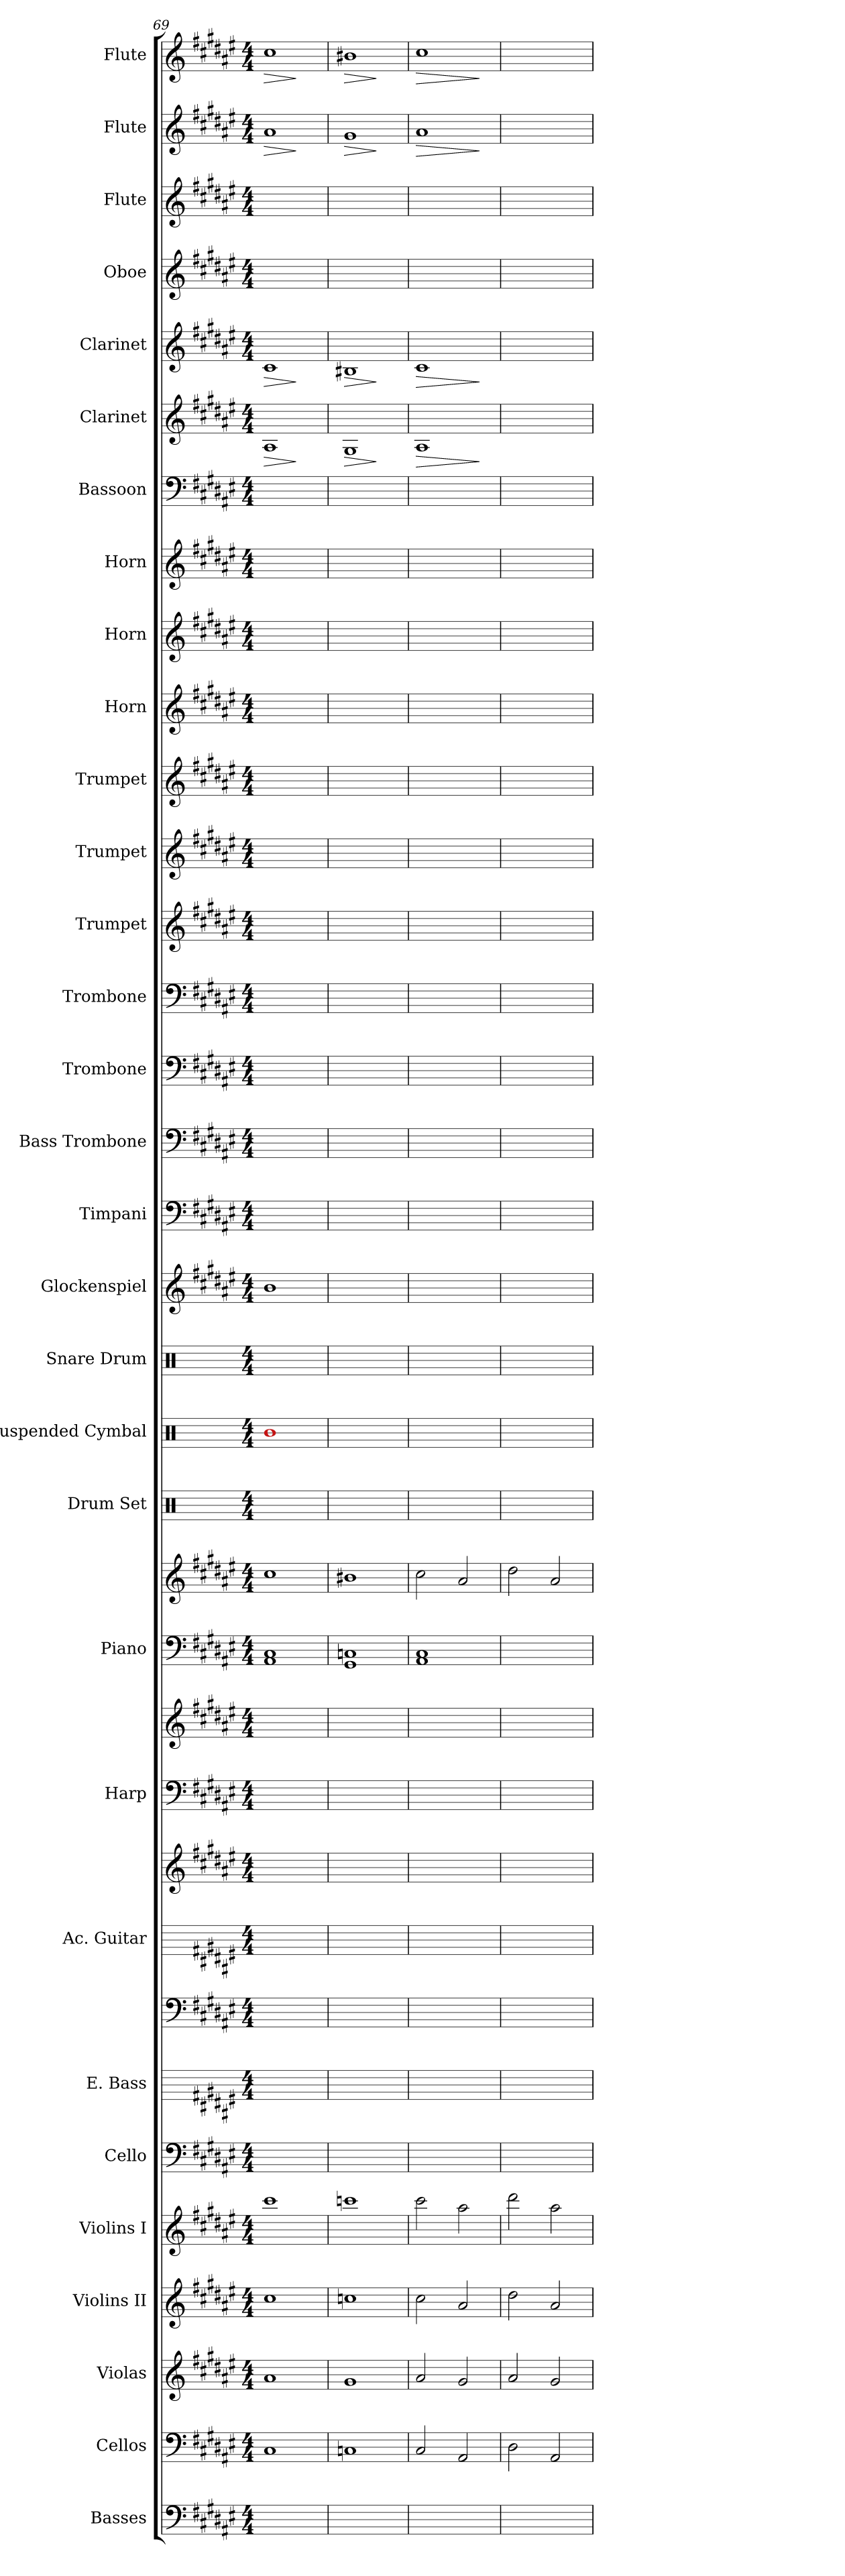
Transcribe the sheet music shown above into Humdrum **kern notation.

**kern	**kern	**kern	**kern	**kern	**kern	**kern	**kern	**kern	**kern	**kern	**kern	**kern	**kern	**kern	**kern	**kern	**kern	**kern	**kern	**kern	**kern	**kern	**kern	**kern	**kern	**kern	**kern	**kern	**kern	**dynam	**kern	**dynam	**kern	**kern	**kern	**dynam	**kern	**dynam
*part31	*part30	*part29	*part28	*part27	*part26	*part25	*part25	*part24	*part24	*part23	*part23	*part22	*part22	*part21	*part20	*part19	*part18	*part17	*part16	*part15	*part14	*part13	*part12	*part11	*part10	*part9	*part8	*part7	*part6	*part6	*part5	*part5	*part4	*part3	*part2	*part2	*part1	*part1
*staff35	*staff34	*staff33	*staff32	*staff31	*staff30	*staff29	*staff28	*staff27	*staff26	*staff25	*staff24	*staff23	*staff22	*staff21	*staff20	*staff19	*staff18	*staff17	*staff16	*staff15	*staff14	*staff13	*staff12	*staff11	*staff10	*staff9	*staff8	*staff7	*staff6	*staff6	*staff5	*staff5	*staff4	*staff3	*staff2	*staff2	*staff1	*staff1
*I"Basses	*I"Cellos	*I"Violas	*I"Violins II	*I"Violins I	*I"Cello	*I"E. Bass	*	*I"Ac. Guitar	*	*I"Harp	*	*I"Piano	*	*I"Drum Set	*I"Suspended Cymbal	*I"Snare Drum	*I"Glockenspiel	*I"Timpani	*I"Bass Trombone	*I"Trombone	*I"Trombone	*I"Trumpet	*I"Trumpet	*I"Trumpet	*I"Horn	*I"Horn	*I"Horn	*I"Bassoon	*I"Clarinet	*	*I"Clarinet	*	*I"Oboe	*I"Flute	*I"Flute	*	*I"Flute	*
*	*	*	*	*	*	*	*	*	*	*	*	*	*	*	*I'Cym	*I'Sn Dr	*	*	*	*	*	*	*	*	*	*	*	*	*	*	*	*	*	*	*	*	*	*
*clefF4	*clefF4	*clefG2	*clefG2	*clefG2	*clefF4	*	*clefF4	*	*clefG2	*clefF4	*clefG2	*clefF4	*clefG2	*clefX	*clefX	*clefX	*clefG2	*clefF4	*clefF4	*clefF4	*clefF4	*clefG2	*clefG2	*clefG2	*clefG2	*clefG2	*clefG2	*clefF4	*clefG2	*	*clefG2	*	*clefG2	*clefG2	*clefG2	*	*clefG2	*
*ITrd7c12	*	*	*	*	*	*ITrd7c12	*ITrd7c12	*ITrd7c12	*ITrd7c12	*	*	*	*	*	*	*	*ITrd-14c-24	*	*	*	*	*	*	*	*	*	*	*	*	*	*	*	*	*ITrd-7c-12	*	*	*	*
*k[f#c#g#d#a#e#]	*k[f#c#g#d#a#e#]	*k[f#c#g#d#a#e#]	*k[f#c#g#d#a#e#]	*k[f#c#g#d#a#e#]	*k[f#c#g#d#a#e#]	*k[f#c#g#d#a#e#]	*k[f#c#g#d#a#e#]	*k[f#c#g#d#a#e#]	*k[f#c#g#d#a#e#]	*k[f#c#g#d#a#e#]	*k[f#c#g#d#a#e#]	*k[f#c#g#d#a#e#]	*k[f#c#g#d#a#e#]	*	*	*	*k[f#c#g#d#a#e#]	*k[f#c#g#d#a#e#]	*k[f#c#g#d#a#e#]	*k[f#c#g#d#a#e#]	*k[f#c#g#d#a#e#]	*k[f#c#g#d#a#e#]	*k[f#c#g#d#a#e#]	*k[f#c#g#d#a#e#]	*k[f#c#g#d#a#e#]	*k[f#c#g#d#a#e#]	*k[f#c#g#d#a#e#]	*k[f#c#g#d#a#e#]	*k[f#c#g#d#a#e#]	*	*k[f#c#g#d#a#e#]	*	*k[f#c#g#d#a#e#]	*k[f#c#g#d#a#e#]	*k[f#c#g#d#a#e#]	*	*k[f#c#g#d#a#e#]	*
*F#:	*F#:	*F#:	*F#:	*F#:	*F#:	*F#:	*F#:	*F#:	*F#:	*F#:	*F#:	*F#:	*F#:	*	*	*	*F#:	*F#:	*F#:	*F#:	*F#:	*F#:	*F#:	*F#:	*F#:	*F#:	*F#:	*F#:	*F#:	*	*F#:	*	*F#:	*F#:	*F#:	*	*F#:	*
*M4/4	*M4/4	*M4/4	*M4/4	*M4/4	*M4/4	*M4/4	*M4/4	*M4/4	*M4/4	*M4/4	*M4/4	*M4/4	*M4/4	*M4/4	*M4/4	*M4/4	*M4/4	*M4/4	*M4/4	*M4/4	*M4/4	*M4/4	*M4/4	*M4/4	*M4/4	*M4/4	*M4/4	*M4/4	*M4/4	*	*M4/4	*	*M4/4	*M4/4	*M4/4	*	*M4/4	*
=69	=69	=69	=69	=69	=69	=69	=69	=69	=69	=69	=69	=69	=69	=69	=69	=69	=69	=69	=69	=69	=69	=69	=69	=69	=69	=69	=69	=69	=69	=69	=69	=69	=69	=69	=69	=69	=69	=69
!	!	!	!	!	!	!	!	!	!	!	!	!	!	!	!	!	!	!	!	!	!	!	!	!	!	!	!	!	!	!LO:HP:b	!	!LO:HP:b	!	!	!	!LO:HP:b	!	!LO:HP:b
1ryy	1C#	1a#	1cc#	1ccc#	1ryy	1ryy	1ryy	1ryy	1ryy	1ryy	1ryy	1C# 1AA#	1cc#	1ryy	1b	1ryy	1bbb	1ryy	1ryy	1ryy	1ryy	1ryy	1ryy	1ryy	1ryy	1ryy	1ryy	1ryy	1A#	>	1c#	>	1ryy	1ryy	1a#	>	1cc#	>
.	.	.	.	.	.	.	.	.	.	.	.	.	.	.	.	.	.	.	.	.	.	.	.	.	.	.	.	.	.	]	.	]	.	.	.	]	.	]
=70	=70	=70	=70	=70	=70	=70	=70	=70	=70	=70	=70	=70	=70	=70	=70	=70	=70	=70	=70	=70	=70	=70	=70	=70	=70	=70	=70	=70	=70	=70	=70	=70	=70	=70	=70	=70	=70	=70
!	!	!	!	!	!	!	!	!	!	!	!	!	!	!	!	!	!	!	!	!	!	!	!	!	!	!	!	!	!	!LO:HP:b	!	!LO:HP:b	!	!	!	!LO:HP:b	!	!LO:HP:b
1ryy	1Cn	1g#	1ccn	1cccn	1ryy	1ryy	1ryy	1ryy	1ryy	1ryy	1ryy	1Cn 1GG#	1b#X	1ryy	1ryy	1ryy	1ryy	1ryy	1ryy	1ryy	1ryy	1ryy	1ryy	1ryy	1ryy	1ryy	1ryy	1ryy	1G#	>	1B#X	>	1ryy	1ryy	1g#	>	1b#X	>
.	.	.	.	.	.	.	.	.	.	.	.	.	.	.	.	.	.	.	.	.	.	.	.	.	.	.	.	.	.	]	.	]	.	.	.	]	.	]
=71	=71	=71	=71	=71	=71	=71	=71	=71	=71	=71	=71	=71	=71	=71	=71	=71	=71	=71	=71	=71	=71	=71	=71	=71	=71	=71	=71	=71	=71	=71	=71	=71	=71	=71	=71	=71	=71	=71
!	!	!	!	!	!	!	!	!	!	!	!	!	!	!	!	!	!	!	!	!	!	!	!	!	!	!	!	!	!	!LO:HP:b	!	!LO:HP:b	!	!	!	!LO:HP:b	!	!LO:HP:b
1ryy	2C#	2a#	2cc#	2ccc#	1ryy	1ryy	1ryy	1ryy	1ryy	1ryy	1ryy	1C# 1AA#	2cc#	1ryy	1ryy	1ryy	1ryy	1ryy	1ryy	1ryy	1ryy	1ryy	1ryy	1ryy	1ryy	1ryy	1ryy	1ryy	1A#	>	1c#	>	1ryy	1ryy	1a#	>	1cc#	>
.	2AA#	2g#	2a#	2aa#	.	.	.	.	.	.	.	.	2a#	.	.	.	.	.	.	.	.	.	.	.	.	.	.	.	.	.	.	.	.	.	.	.	.	.
.	.	.	.	.	.	.	.	.	.	.	.	.	.	.	.	.	.	.	.	.	.	.	.	.	.	.	.	.	.	]	.	]	.	.	.	]	.	]
=72	=72	=72	=72	=72	=72	=72	=72	=72	=72	=72	=72	=72	=72	=72	=72	=72	=72	=72	=72	=72	=72	=72	=72	=72	=72	=72	=72	=72	=72	=72	=72	=72	=72	=72	=72	=72	=72	=72
1ryy	2D#	2a#	2dd#	2ddd#	1ryy	1ryy	1ryy	1ryy	1ryy	1ryy	1ryy	1ryy	2dd#	1ryy	1ryy	1ryy	1ryy	1ryy	1ryy	1ryy	1ryy	1ryy	1ryy	1ryy	1ryy	1ryy	1ryy	1ryy	1ryy	.	1ryy	.	1ryy	1ryy	1ryy	.	1ryy	.
.	2AA#	2g#	2a#	2aa#	.	.	.	.	.	.	.	.	2a#	.	.	.	.	.	.	.	.	.	.	.	.	.	.	.	.	.	.	.	.	.	.	.	.	.
=	=	=	=	=	=	=	=	=	=	=	=	=	=	=	=	=	=	=	=	=	=	=	=	=	=	=	=	=	=	=	=	=	=	=	=	=	=	=
*-	*-	*-	*-	*-	*-	*-	*-	*-	*-	*-	*-	*-	*-	*-	*-	*-	*-	*-	*-	*-	*-	*-	*-	*-	*-	*-	*-	*-	*-	*-	*-	*-	*-	*-	*-	*-	*-	*-
